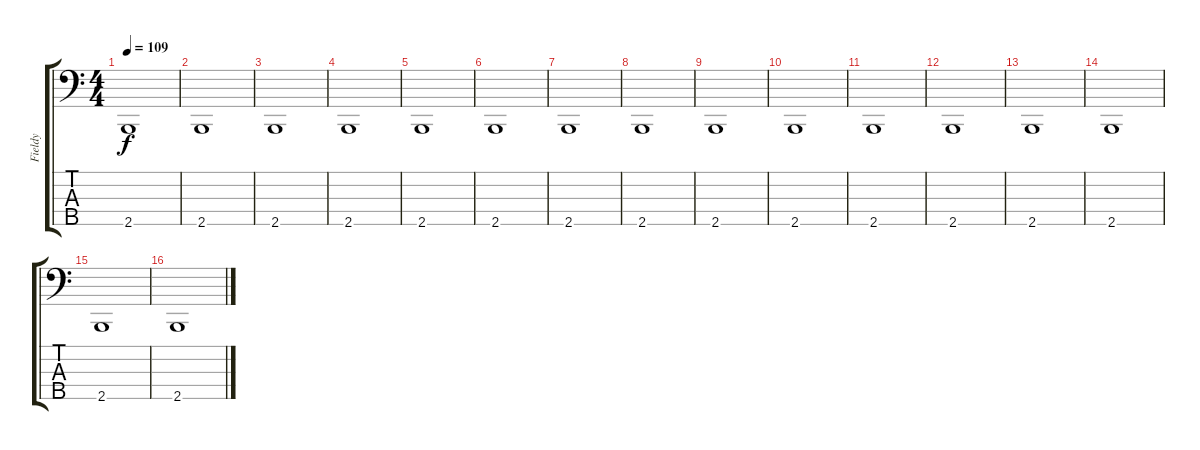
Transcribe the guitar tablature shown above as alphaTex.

\track ("Fieldy" "Fieldy") {instrument slapbass1}
\staff {score tabs}
\tuning (F2 C2 G1 D1 A0) {hide}
\ts (4 4)
\tempo 109
\clef f4
\ks c
2.5.1{dy f} |
2.5.1 |
2.5.1 |
2.5.1 |
2.5.1 |
2.5.1 |
2.5.1 |
2.5.1 |
2.5.1 |
2.5.1 |
2.5.1 |
2.5.1 |
2.5.1 |
2.5.1 |
2.5.1 |
2.5.1
